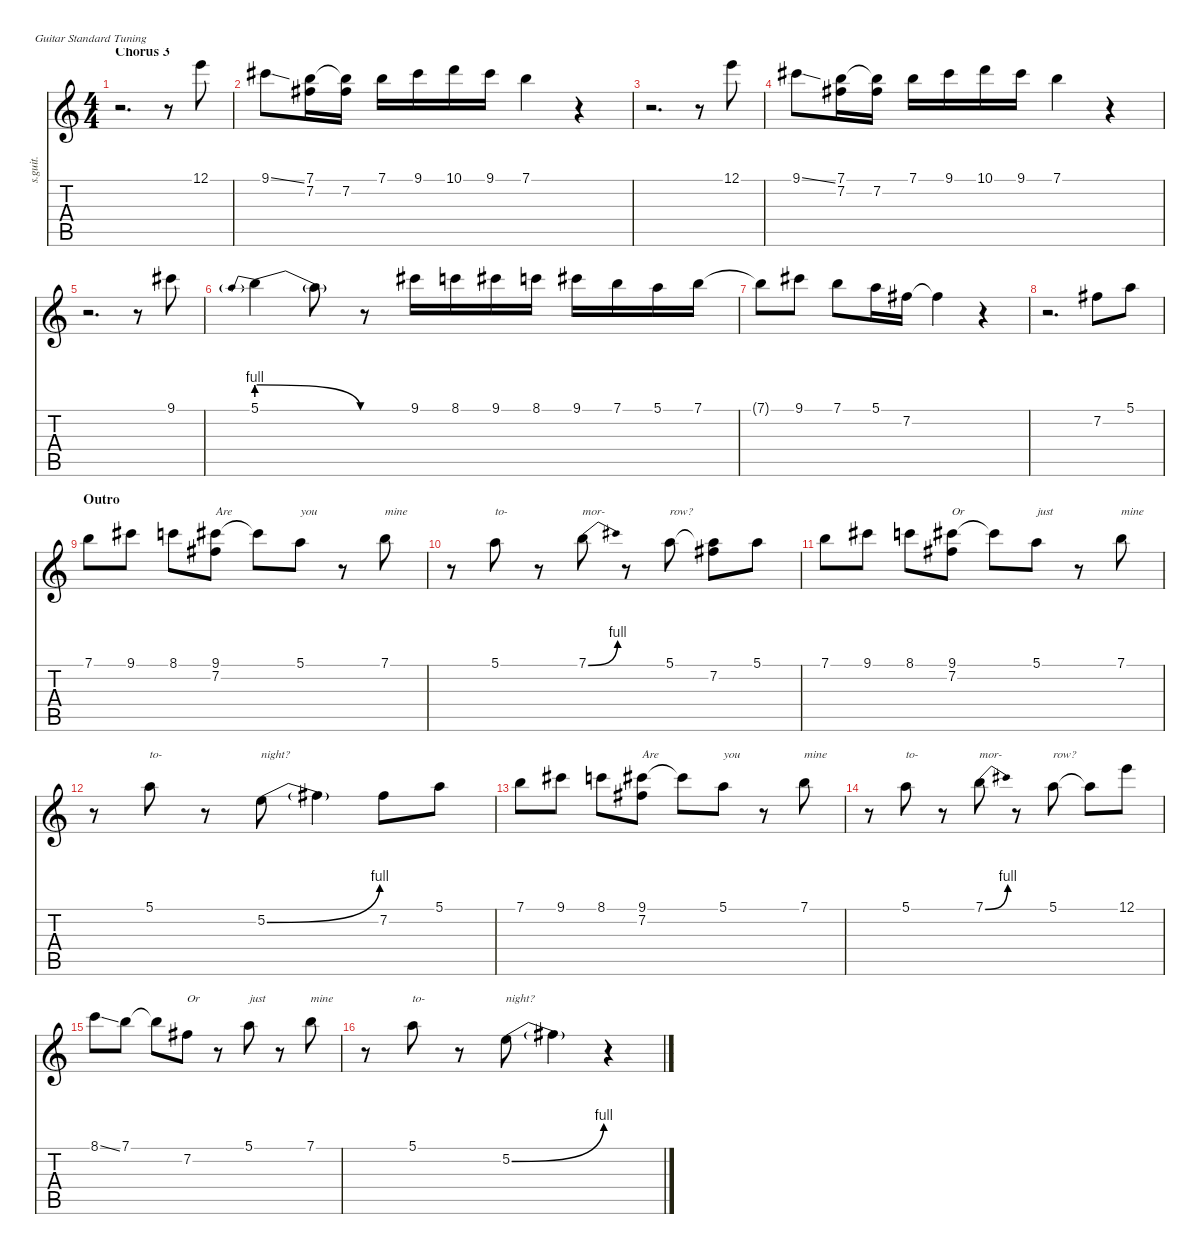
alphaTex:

\defaultSystemsLayout 4
\hideDynamics
\bracketExtendMode nobrackets
\track ("Nick, Matt (Backing Vocals)" "s.guit.") {instrument flute}
\staff {score tabs}
\tuning (E4 B3 G3 D3 A2 E2)
\displaytranspose 12
\ts (4 4)
\section ("" "Chorus 3")
\tempo (97 hide)
\clef g2
\ks c
r.2{d dy f} r.8 12.1.8{lyrics (0 "") lyrics (1 "") lyrics (2 "") lyrics (3 "") lyrics (4 "")} |
9.1{ss acc #}.8{lyrics (0 "") lyrics (1 "") lyrics (2 "") lyrics (3 "") lyrics (4 "")} (7.1 7.2{acc #}).16{lyrics (0 "") lyrics (1 "") lyrics (2 "") lyrics (3 "") lyrics (4 "")} (7.1{t} 7.2{acc #}).16{lyrics (0 "") lyrics (1 "") lyrics (2 "") lyrics (3 "") lyrics (4 "")} 7.1.16{lyrics (0 "") lyrics (1 "") lyrics (2 "") lyrics (3 "") lyrics (4 "")} 9.1{acc #}.16{lyrics (0 "") lyrics (1 "") lyrics (2 "") lyrics (3 "") lyrics (4 "")} 10.1.16{lyrics (0 "") lyrics (1 "") lyrics (2 "") lyrics (3 "") lyrics (4 "")} 9.1{acc #}.16{lyrics (0 "") lyrics (1 "") lyrics (2 "") lyrics (3 "") lyrics (4 "")} 7.1.4{lyrics (0 "") lyrics (1 "") lyrics (2 "") lyrics (3 "") lyrics (4 "")} r.4 |
r.2{d} r.8 12.1.8{lyrics (0 "") lyrics (1 "") lyrics (2 "") lyrics (3 "") lyrics (4 "")} |
9.1{ss acc #}.8{lyrics (0 "") lyrics (1 "") lyrics (2 "") lyrics (3 "") lyrics (4 "")} (7.1 7.2{acc #}).16{lyrics (0 "") lyrics (1 "") lyrics (2 "") lyrics (3 "") lyrics (4 "")} (7.1{t} 7.2{acc #}).16{lyrics (0 "") lyrics (1 "") lyrics (2 "") lyrics (3 "") lyrics (4 "")} 7.1.16{lyrics (0 "") lyrics (1 "") lyrics (2 "") lyrics (3 "") lyrics (4 "")} 9.1{acc #}.16{lyrics (0 "") lyrics (1 "") lyrics (2 "") lyrics (3 "") lyrics (4 "")} 10.1.16{lyrics (0 "") lyrics (1 "") lyrics (2 "") lyrics (3 "") lyrics (4 "")} 9.1{acc #}.16{lyrics (0 "") lyrics (1 "") lyrics (2 "") lyrics (3 "") lyrics (4 "")} 7.1.4{lyrics (0 "") lyrics (1 "") lyrics (2 "") lyrics (3 "") lyrics (4 "")} r.4 |
r.2{d} r.8 9.1{acc #}.8{lyrics (0 "") lyrics (1 "") lyrics (2 "") lyrics (3 "") lyrics (4 "")} |
5.1{be (prebendrelease 0 4 25.2 0)}.4{lyrics (0 "") lyrics (1 "") lyrics (2 "") lyrics (3 "") lyrics (4 "")} 5.1{t}.8{lyrics (0 "") lyrics (1 "") lyrics (2 "") lyrics (3 "") lyrics (4 "")} r.8 9.1{acc #}.16{lyrics (0 "") lyrics (1 "") lyrics (2 "") lyrics (3 "") lyrics (4 "")} 8.1.16{lyrics (0 "") lyrics (1 "") lyrics (2 "") lyrics (3 "") lyrics (4 "")} 9.1{acc #}.16{lyrics (0 "") lyrics (1 "") lyrics (2 "") lyrics (3 "") lyrics (4 "")} 8.1.16{lyrics (0 "") lyrics (1 "") lyrics (2 "") lyrics (3 "") lyrics (4 "")} 9.1{acc #}.16{lyrics (0 "") lyrics (1 "") lyrics (2 "") lyrics (3 "") lyrics (4 "")} 7.1.16{lyrics (0 "") lyrics (1 "") lyrics (2 "") lyrics (3 "") lyrics (4 "")} 5.1.16{lyrics (0 "") lyrics (1 "") lyrics (2 "") lyrics (3 "") lyrics (4 "")} 7.1.16{lyrics (0 "") lyrics (1 "") lyrics (2 "") lyrics (3 "") lyrics (4 "")} |
7.1{t}.8{lyrics (0 "") lyrics (1 "") lyrics (2 "") lyrics (3 "") lyrics (4 "")} 9.1{acc #}.8{lyrics (0 "") lyrics (1 "") lyrics (2 "") lyrics (3 "") lyrics (4 "")} 7.1.8{lyrics (0 "") lyrics (1 "") lyrics (2 "") lyrics (3 "") lyrics (4 "")} 5.1.16{lyrics (0 "") lyrics (1 "") lyrics (2 "") lyrics (3 "") lyrics (4 "")} 7.2{acc #}.16{lyrics (0 "") lyrics (1 "") lyrics (2 "") lyrics (3 "") lyrics (4 "")} 7.2{t acc #}.4{lyrics (0 "") lyrics (1 "") lyrics (2 "") lyrics (3 "") lyrics (4 "")} r.4 |
r.2{d} 7.2{acc #}.8{lyrics (0 "") lyrics (1 "") lyrics (2 "") lyrics (3 "") lyrics (4 "")} 5.1.8{lyrics (0 "") lyrics (1 "") lyrics (2 "") lyrics (3 "") lyrics (4 "")} |
\section ("" "Outro")
7.1.8{lyrics (0 "") lyrics (1 "") lyrics (2 "") lyrics (3 "") lyrics (4 "")} 9.1{acc #}.8{lyrics (0 "") lyrics (1 "") lyrics (2 "") lyrics (3 "") lyrics (4 "")} 8.1.8{lyrics (0 "") lyrics (1 "") lyrics (2 "") lyrics (3 "") lyrics (4 "")} (9.1{acc #} 7.2{acc #}).8{txt "Are" lyrics (0 "") lyrics (1 "") lyrics (2 "") lyrics (3 "") lyrics (4 "")} 9.1{t acc #}.8{lyrics (0 "") lyrics (1 "") lyrics (2 "") lyrics (3 "") lyrics (4 "")} 5.1.8{txt "you" lyrics (0 "") lyrics (1 "") lyrics (2 "") lyrics (3 "") lyrics (4 "")} r.8 7.1.8{txt "mine" lyrics (0 "") lyrics (1 "") lyrics (2 "") lyrics (3 "") lyrics (4 "")} |
r.8 5.1.8{txt "to-" lyrics (0 "") lyrics (1 "") lyrics (2 "") lyrics (3 "") lyrics (4 "")} r.8 7.1{be (bend 0 0 30 4)}.8{txt "mor-" lyrics (0 "") lyrics (1 "") lyrics (2 "") lyrics (3 "") lyrics (4 "")} r.8 5.1.8{txt "row?" lyrics (0 "") lyrics (1 "") lyrics (2 "") lyrics (3 "") lyrics (4 "")} (5.1{t} 7.2{acc #}).8{lyrics (0 "") lyrics (1 "") lyrics (2 "") lyrics (3 "") lyrics (4 "")} 5.1.8{lyrics (0 "") lyrics (1 "") lyrics (2 "") lyrics (3 "") lyrics (4 "")} |
7.1.8{lyrics (0 "") lyrics (1 "") lyrics (2 "") lyrics (3 "") lyrics (4 "")} 9.1{acc #}.8{lyrics (0 "") lyrics (1 "") lyrics (2 "") lyrics (3 "") lyrics (4 "")} 8.1.8{lyrics (0 "") lyrics (1 "") lyrics (2 "") lyrics (3 "") lyrics (4 "")} (9.1{acc #} 7.2{acc #}).8{txt "Or" lyrics (0 "") lyrics (1 "") lyrics (2 "") lyrics (3 "") lyrics (4 "")} 9.1{t acc #}.8{lyrics (0 "") lyrics (1 "") lyrics (2 "") lyrics (3 "") lyrics (4 "")} 5.1.8{txt "just" lyrics (0 "") lyrics (1 "") lyrics (2 "") lyrics (3 "") lyrics (4 "")} r.8 7.1.8{txt "mine" lyrics (0 "") lyrics (1 "") lyrics (2 "") lyrics (3 "") lyrics (4 "")} |
r.8 5.1.8{txt "to-" lyrics (0 "") lyrics (1 "") lyrics (2 "") lyrics (3 "") lyrics (4 "")} r.8 5.2{be (bend 0 0 30 4)}.8{txt "night?" lyrics (0 "") lyrics (1 "") lyrics (2 "") lyrics (3 "") lyrics (4 "")} 5.2{t}.4{lyrics (0 "") lyrics (1 "") lyrics (2 "") lyrics (3 "") lyrics (4 "")} 7.2{acc #}.8{lyrics (0 "") lyrics (1 "") lyrics (2 "") lyrics (3 "") lyrics (4 "")} 5.1.8{lyrics (0 "") lyrics (1 "") lyrics (2 "") lyrics (3 "") lyrics (4 "")} |
7.1.8{lyrics (0 "") lyrics (1 "") lyrics (2 "") lyrics (3 "") lyrics (4 "")} 9.1{acc #}.8{lyrics (0 "") lyrics (1 "") lyrics (2 "") lyrics (3 "") lyrics (4 "")} 8.1.8{lyrics (0 "") lyrics (1 "") lyrics (2 "") lyrics (3 "") lyrics (4 "")} (9.1{acc #} 7.2{acc #}).8{txt "Are" lyrics (0 "") lyrics (1 "") lyrics (2 "") lyrics (3 "") lyrics (4 "")} 9.1{t acc #}.8{lyrics (0 "") lyrics (1 "") lyrics (2 "") lyrics (3 "") lyrics (4 "")} 5.1.8{txt "you" lyrics (0 "") lyrics (1 "") lyrics (2 "") lyrics (3 "") lyrics (4 "")} r.8 7.1.8{txt "mine" lyrics (0 "") lyrics (1 "") lyrics (2 "") lyrics (3 "") lyrics (4 "")} |
r.8 5.1.8{txt "to-" lyrics (0 "") lyrics (1 "") lyrics (2 "") lyrics (3 "") lyrics (4 "")} r.8 7.1{be (bend 0 0 30 4)}.8{txt "mor-" lyrics (0 "") lyrics (1 "") lyrics (2 "") lyrics (3 "") lyrics (4 "")} r.8 5.1.8{txt "row?" lyrics (0 "") lyrics (1 "") lyrics (2 "") lyrics (3 "") lyrics (4 "")} 5.1{t}.8{lyrics (0 "") lyrics (1 "") lyrics (2 "") lyrics (3 "") lyrics (4 "")} 12.1.8{lyrics (0 "") lyrics (1 "") lyrics (2 "") lyrics (3 "") lyrics (4 "")} |
8.1{ss}.8{lyrics (0 "") lyrics (1 "") lyrics (2 "") lyrics (3 "") lyrics (4 "")} 7.1.8{lyrics (0 "") lyrics (1 "") lyrics (2 "") lyrics (3 "") lyrics (4 "")} 7.1{t}.8{lyrics (0 "") lyrics (1 "") lyrics (2 "") lyrics (3 "") lyrics (4 "")} 7.2{acc #}.8{txt "Or" lyrics (0 "") lyrics (1 "") lyrics (2 "") lyrics (3 "") lyrics (4 "")} r.8 5.1.8{txt "just" lyrics (0 "") lyrics (1 "") lyrics (2 "") lyrics (3 "") lyrics (4 "")} r.8 7.1.8{txt "mine" lyrics (0 "") lyrics (1 "") lyrics (2 "") lyrics (3 "") lyrics (4 "")} |
r.8 5.1.8{txt "to-" lyrics (0 "") lyrics (1 "") lyrics (2 "") lyrics (3 "") lyrics (4 "")} r.8 5.2{be (bend 0 0 30 4)}.8{txt "night?" lyrics (0 "") lyrics (1 "") lyrics (2 "") lyrics (3 "") lyrics (4 "")} 5.2{t}.4{lyrics (0 "") lyrics (1 "") lyrics (2 "") lyrics (3 "") lyrics (4 "")} r.4
